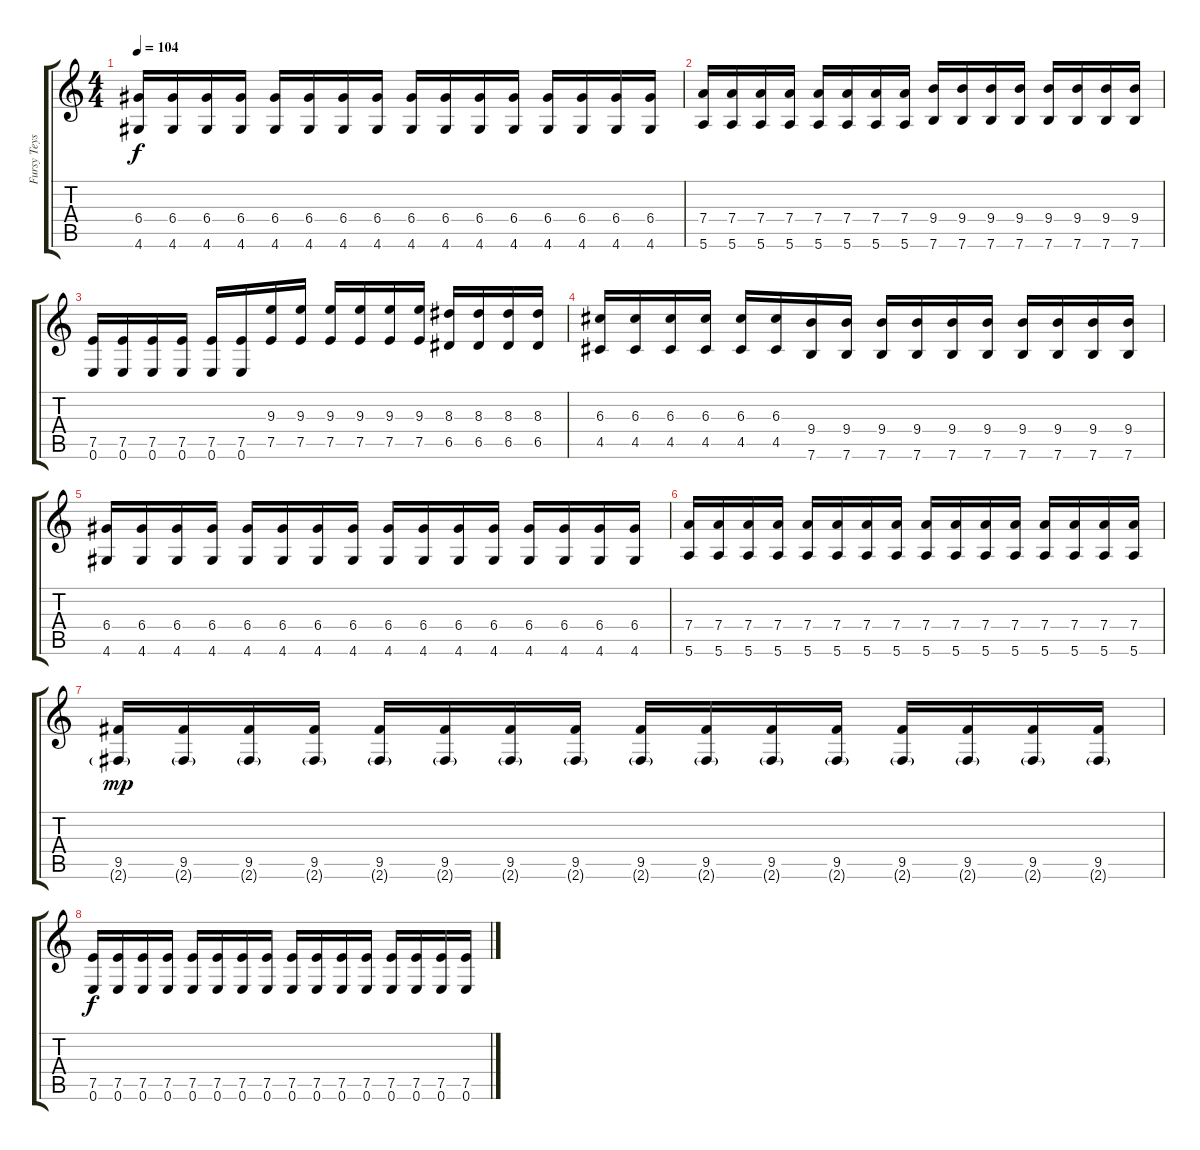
\track ("Fursy Teyssier" "Fursy Teys") {instrument overdrivenguitar}
\staff {score tabs}
\tuning (E4 B3 G3 D3 A2 E2) {hide}
\ts (4 4)
\tempo 104
\clef g2
\ks c
(6.4 4.6).16{dy f} (6.4 4.6).16 (6.4 4.6).16 (6.4 4.6).16 (6.4 4.6).16 (6.4 4.6).16 (6.4 4.6).16 (6.4 4.6).16 (6.4 4.6).16 (6.4 4.6).16 (6.4 4.6).16 (6.4 4.6).16 (6.4 4.6).16 (6.4 4.6).16 (6.4 4.6).16 (6.4 4.6).16 |
(7.4 5.6).16 (7.4 5.6).16 (7.4 5.6).16 (7.4 5.6).16 (7.4 5.6).16 (7.4 5.6).16 (7.4 5.6).16 (7.4 5.6).16 (9.4 7.6).16 (9.4 7.6).16 (9.4 7.6).16 (9.4 7.6).16 (9.4 7.6).16 (9.4 7.6).16 (9.4 7.6).16 (9.4 7.6).16 |
(7.5 0.6).16 (7.5 0.6).16 (7.5 0.6).16 (7.5 0.6).16 (7.5 0.6).16 (7.5 0.6).16 (9.3 7.5).16 (9.3 7.5).16 (9.3 7.5).16 (9.3 7.5).16 (9.3 7.5).16 (9.3 7.5).16 (8.3 6.5).16 (8.3 6.5).16 (8.3 6.5).16 (8.3 6.5).16 |
(6.3 4.5).16 (6.3 4.5).16 (6.3 4.5).16 (6.3 4.5).16 (6.3 4.5).16 (6.3 4.5).16 (9.4 7.6).16 (9.4 7.6).16 (9.4 7.6).16 (9.4 7.6).16 (9.4 7.6).16 (9.4 7.6).16 (9.4 7.6).16 (9.4 7.6).16 (9.4 7.6).16 (9.4 7.6).16 |
(6.4 4.6).16 (6.4 4.6).16 (6.4 4.6).16 (6.4 4.6).16 (6.4 4.6).16 (6.4 4.6).16 (6.4 4.6).16 (6.4 4.6).16 (6.4 4.6).16 (6.4 4.6).16 (6.4 4.6).16 (6.4 4.6).16 (6.4 4.6).16 (6.4 4.6).16 (6.4 4.6).16 (6.4 4.6).16 |
(7.4 5.6).16 (7.4 5.6).16 (7.4 5.6).16 (7.4 5.6).16 (7.4 5.6).16 (7.4 5.6).16 (7.4 5.6).16 (7.4 5.6).16 (7.4 5.6).16 (7.4 5.6).16 (7.4 5.6).16 (7.4 5.6).16 (7.4 5.6).16 (7.4 5.6).16 (7.4 5.6).16 (7.4 5.6).16 |
(9.5 2.6{g}).16{dy mp} (9.5 2.6{g}).16 (9.5 2.6{g}).16 (9.5 2.6{g}).16 (9.5 2.6{g}).16 (9.5 2.6{g}).16 (9.5 2.6{g}).16 (9.5 2.6{g}).16 (9.5 2.6{g}).16 (9.5 2.6{g}).16 (9.5 2.6{g}).16 (9.5 2.6{g}).16 (9.5 2.6{g}).16 (9.5 2.6{g}).16 (9.5 2.6{g}).16 (9.5 2.6{g}).16 |
(7.5 0.6).16{dy f} (7.5 0.6).16 (7.5 0.6).16 (7.5 0.6).16 (7.5 0.6).16 (7.5 0.6).16 (7.5 0.6).16 (7.5 0.6).16 (7.5 0.6).16 (7.5 0.6).16 (7.5 0.6).16 (7.5 0.6).16 (7.5 0.6).16 (7.5 0.6).16 (7.5 0.6).16 (7.5 0.6).16
